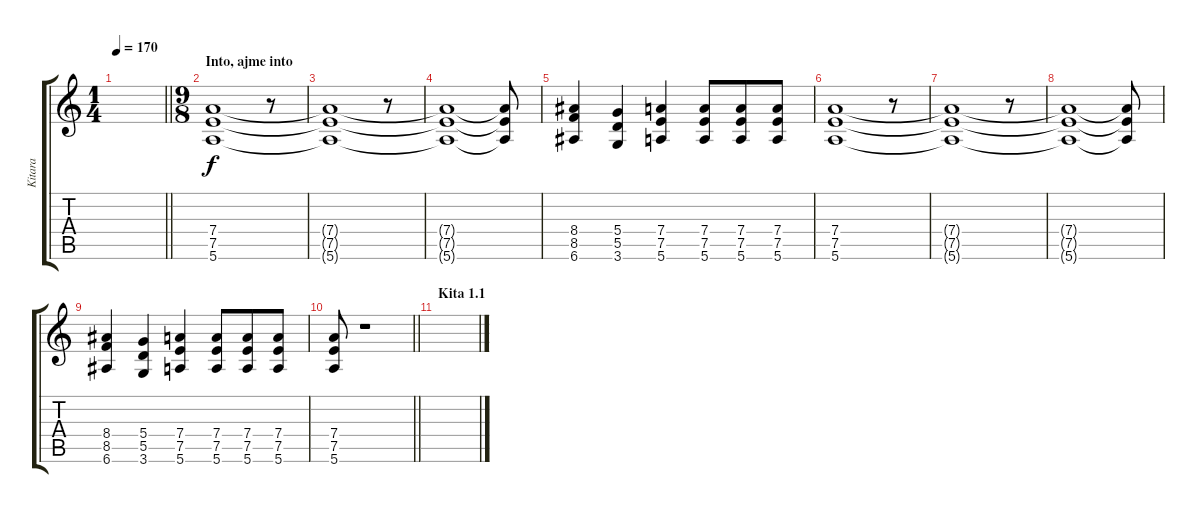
\track ("Kitara" "Kitara") {instrument distortionguitar}
\staff {score tabs}
\tuning (E4 B3 G3 D3 A2 E2) {hide}
\ts (1 4)
\tempo 170
\clef g2
\barLineRight lightlight
\ks c
|
\ts (9 8)
\section ("" "Into, ajme into")
(7.4 7.5 5.6).1 r.8 |
(7.4{t} 7.5{t} 5.6{t}).1 r.8 |
(7.4{t} 7.5{t} 5.6{t}).1 (7.4{t} 7.5{t} 5.6{t}).8 |
(8.4 8.5 6.6).4 (5.4 5.5 3.6).4 (7.4 7.5 5.6).4 (7.4 7.5 5.6).8 (7.4 7.5 5.6).8 (7.4 7.5 5.6).8 |
(7.4 7.5 5.6).1 r.8 |
(7.4{t} 7.5{t} 5.6{t}).1 r.8 |
(7.4{t} 7.5{t} 5.6{t}).1 (7.4{t} 7.5{t} 5.6{t}).8 |
(8.4 8.5 6.6).4 (5.4 5.5 3.6).4 (7.4 7.5 5.6).4 (7.4 7.5 5.6).8 (7.4 7.5 5.6).8 (7.4 7.5 5.6).8 |
\barLineRight lightlight
(7.4 7.5 5.6).8 r.1 |
\section ("" "Kita 1.1")
